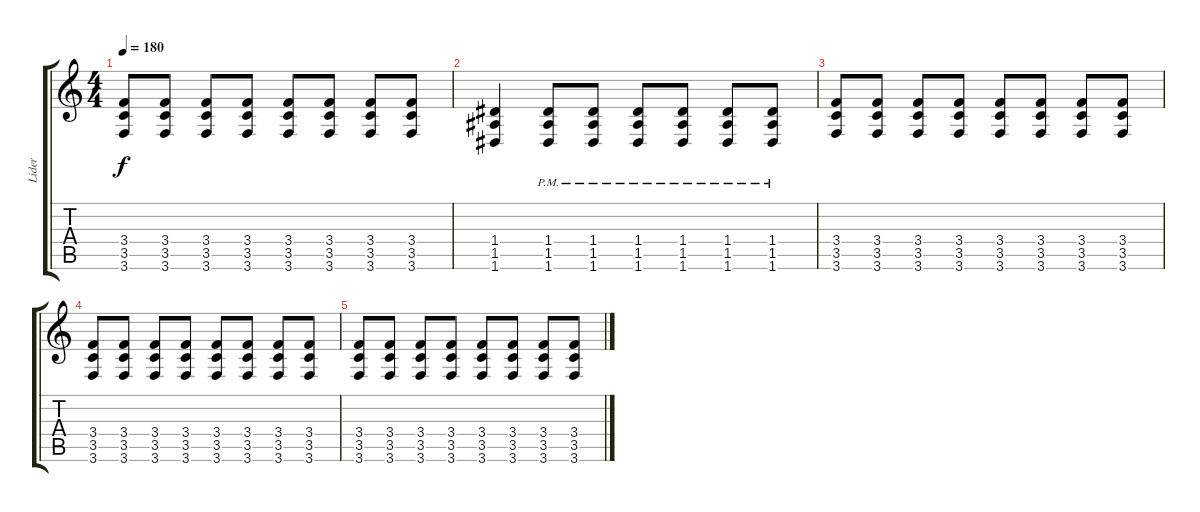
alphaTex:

\track ("Lider" "Lider") {instrument overdrivenguitar}
\staff {score tabs}
\tuning (E4 B3 G3 D3 A2 D2) {hide}
\ts (4 4)
\tempo 180
\clef g2
\ks c
(3.4 3.5 3.6).8{dy f} (3.4 3.5 3.6).8 (3.4 3.5 3.6).8 (3.4 3.5 3.6).8 (3.4 3.5 3.6).8 (3.4 3.5 3.6).8 (3.4 3.5 3.6).8 (3.4 3.5 3.6).8 |
(1.4 1.5 1.6).4 (1.4{pm} 1.5{pm} 1.6{pm}).8 (1.4{pm} 1.5{pm} 1.6{pm}).8 (1.4{pm} 1.5{pm} 1.6{pm}).8 (1.4{pm} 1.5{pm} 1.6{pm}).8 (1.4{pm} 1.5{pm} 1.6{pm}).8 (1.4{pm} 1.5{pm} 1.6{pm}).8 |
(3.4 3.5 3.6).8 (3.4 3.5 3.6).8 (3.4 3.5 3.6).8 (3.4 3.5 3.6).8 (3.4 3.5 3.6).8 (3.4 3.5 3.6).8 (3.4 3.5 3.6).8 (3.4 3.5 3.6).8 |
(3.4 3.5 3.6).8 (3.4 3.5 3.6).8 (3.4 3.5 3.6).8 (3.4 3.5 3.6).8 (3.4 3.5 3.6).8 (3.4 3.5 3.6).8 (3.4 3.5 3.6).8 (3.4 3.5 3.6).8 |
(3.4 3.5 3.6).8 (3.4 3.5 3.6).8 (3.4 3.5 3.6).8 (3.4 3.5 3.6).8 (3.4 3.5 3.6).8 (3.4 3.5 3.6).8 (3.4 3.5 3.6).8 (3.4 3.5 3.6).8
